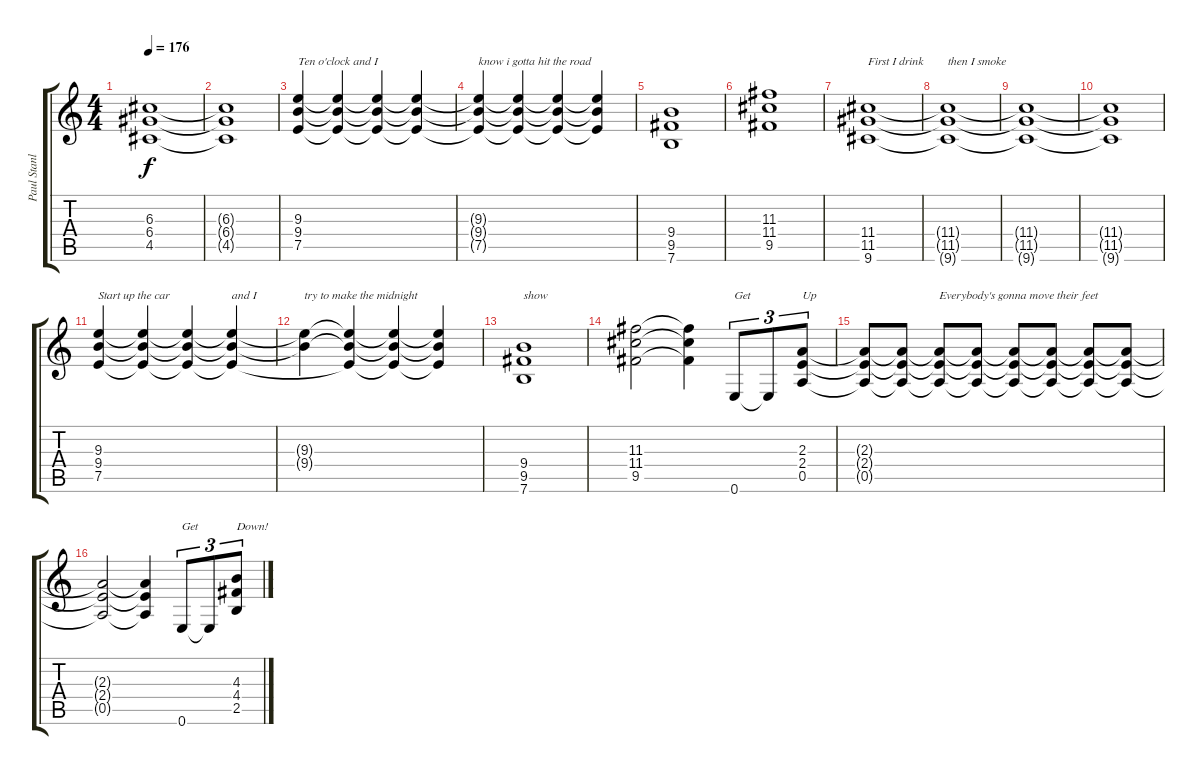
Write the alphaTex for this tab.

\track ("Paul Stanley" "Paul Stanl") {instrument distortionguitar}
\staff {score tabs}
\tuning (E4 B3 G3 D3 A2 E2) {hide}
\ts (4 4)
\tempo 176
\clef g2
\ks c
(6.3{t} 6.4{t} 4.5{t}).1{dy f} |
(6.3{t} 6.4{t} 4.5{t}).1 |
(9.3 9.4 7.5).4{txt "Ten o'clock and I "} (9.3{t} 9.4{t} 7.5{t}).4 (9.3{t} 9.4{t} 7.5{t}).4 (9.3{t} 9.4{t} 7.5{t}).4 |
(9.3{t} 9.4{t} 7.5{t}).4{txt "know i gotta hit the road"} (9.3{t} 9.4{t} 7.5{t}).4 (9.3{t} 9.4{t} 7.5{t}).4 (9.3{t} 9.4{t} 7.5{t}).4 |
(9.4 9.5 7.6).1 |
(11.3 11.4 9.5).1 |
(11.4 11.5 9.6).1{txt "First I drink"} |
(11.4{t} 11.5{t} 9.6{t}).1{txt "then I smoke"} |
(11.4{t} 11.5{t} 9.6{t}).1 |
(11.4{t} 11.5{t} 9.6{t}).1 |
(9.3 9.4 7.5).4{txt "Start up the car"} (9.3{t} 9.4{t} 7.5{t}).4 (9.3{t} 9.4{t} 7.5{t}).4 (9.3{t} 9.4{t} 7.5{t}).4{txt "and I"} |
(9.3{t} 9.4{t}).4{txt "try to make the midnight"} (9.3{t} 9.4{t} 7.5{t}).4 (9.3{t} 9.4{t} 7.5{t}).4 (9.3{t} 9.4{t} 7.5{t}).4 |
(9.4 9.5 7.6).1{txt "show"} |
(11.3 11.4 9.5).2 (11.3{t} 11.4{t} 9.5{t}).4 0.6.8{tu (3 2) txt "Get"} 0.6{t}.8{tu (3 2)} (2.3 2.4 0.5).8{tu (3 2) txt "Up"} |
(2.3{t} 2.4{t} 0.5{t}).8 (2.3{t} 2.4{t} 0.5{t}).8 (2.3{t} 2.4{t} 0.5{t}).8{txt "Everybody's gonna move their feet"} (2.3{t} 2.4{t} 0.5{t}).8 (2.3{t} 2.4{t} 0.5{t}).8 (2.3{t} 2.4{t} 0.5{t}).8 (2.3{t} 2.4{t} 0.5{t}).8 (2.3{t} 2.4{t} 0.5{t}).8 |
(2.3{t} 2.4{t} 0.5{t}).2 (2.3{t} 2.4{t} 0.5{t}).4 0.6.8{tu (3 2) txt "Get"} 0.6{t}.8{tu (3 2)} (4.3 4.4 2.5).8{tu (3 2) txt "Down!"}
